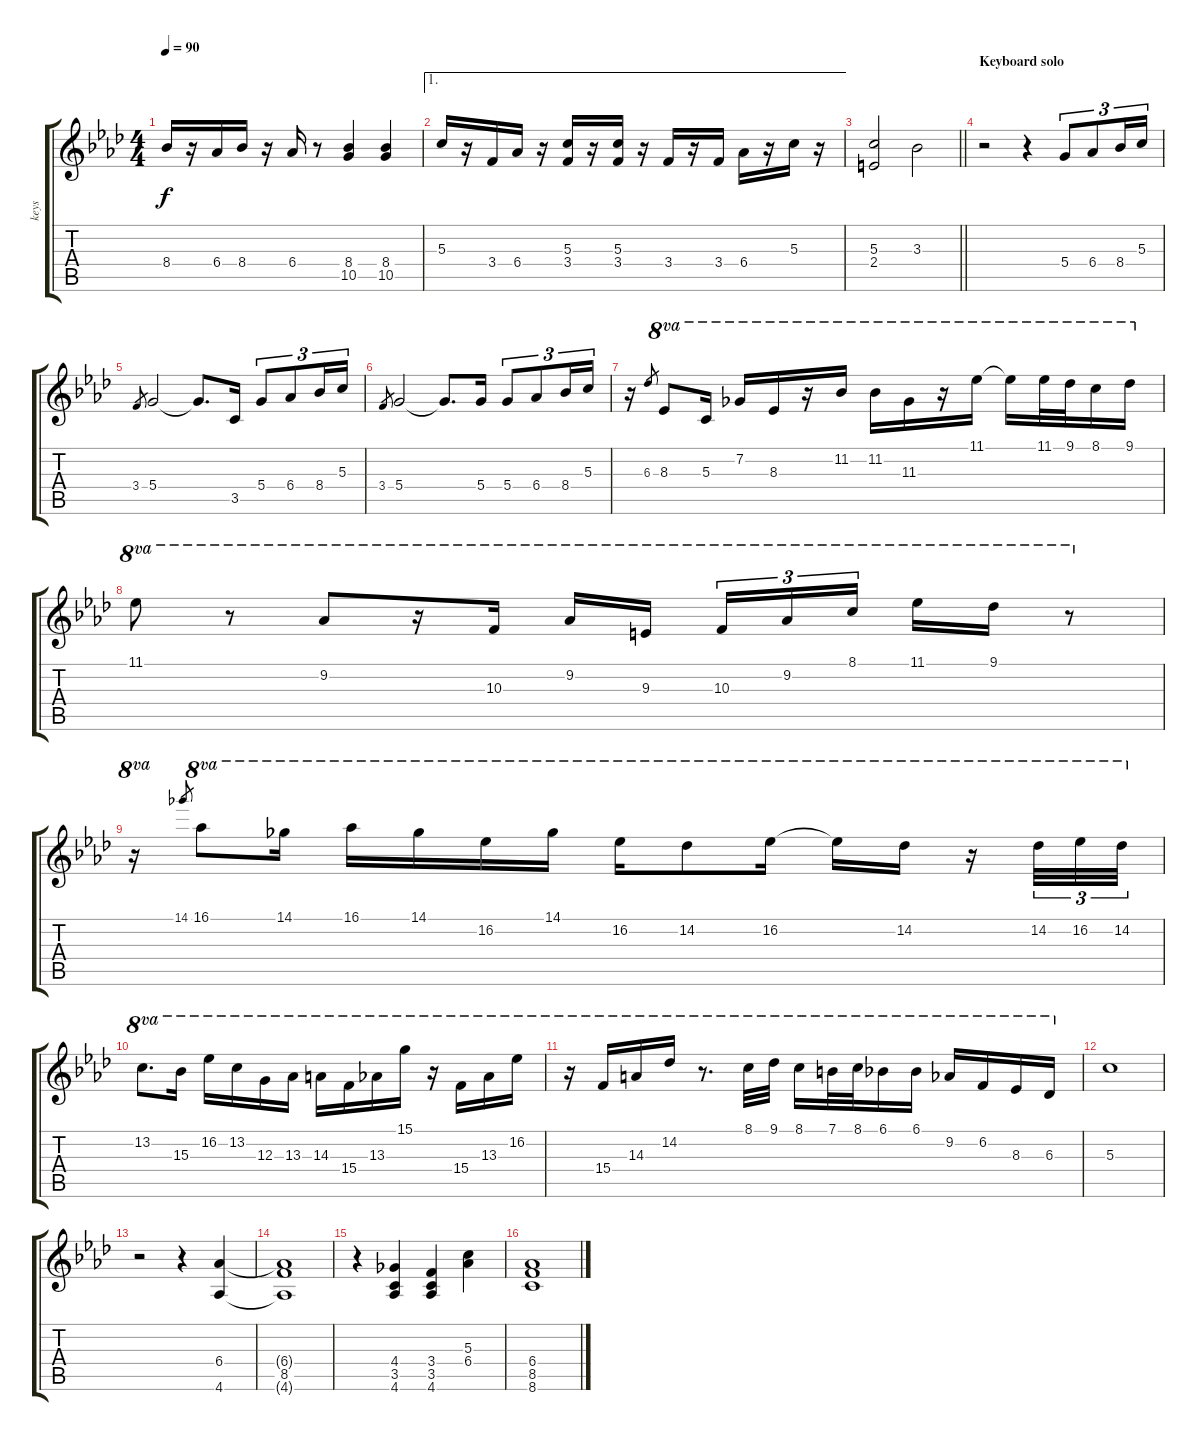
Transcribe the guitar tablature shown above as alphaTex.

\track ("keys" "keys") {instrument electricguitarjazz}
\staff {score tabs}
\tuning (E4 B3 G3 D3 A2 E2) {hide}
\ts (4 4)
\tempo 90
\clef g2
\ks ab
8.4.16{dy f} r.16 6.4.16 8.4.16 r.16 6.4.16 r.8 (8.4 10.5).4 (8.4 10.5).4 |
\ae 1
5.3.16 r.16 3.4.16 6.4.16 r.16 (5.3 3.4).16 r.16 (5.3 3.4).16 r.16 3.4.16 r.16 3.4.16 6.4.16 r.16 5.3.16 r.16 |
\barLineRight lightlight
(5.3 2.4).2 3.3.2 |
\section ("" "Keyboard solo")
r.2 r.4 5.4.8{tu (3 2)} 6.4.8{tu (3 2)} 8.4.16{tu (3 2)} 5.3.16{tu (3 2)} |
3.4.8{gr} 5.4.2 5.4{t}.8{d} 3.5.16 5.4.8{tu (3 2)} 6.4.8{tu (3 2)} 8.4.16{tu (3 2)} 5.3.16{tu (3 2)} |
3.4.8{gr} 5.4.2 5.4{t}.8{d} 5.4.16 5.4.8{tu (3 2)} 6.4.8{tu (3 2)} 8.4.16{tu (3 2)} 5.3.16{tu (3 2)} |
r.16 6.3.8{gr} 8.3.8{ot 8va} 5.3.16{ot 8va} 7.2.16{ot 8va} 8.3.16{ot 8va} r.16{ot 8va} 11.2.16{ot 8va} 11.2.16{ot 8va} 11.3.16{ot 8va} r.16{ot 8va} 11.1.16{ot 8va} 11.1{t}.16{ot 8va} 11.1.32{ot 8va} 9.1.32{ot 8va} 8.1.16{ot 8va} 9.1.16{ot 8va} |
11.1.8{ot 8va} r.8{ot 8va} 9.2.8{ot 8va} r.16{ot 8va} 10.3.16{ot 8va} 9.2.16{ot 8va} 9.3.16{ot 8va beam splitsecondary} 10.3.16{tu (3 2) ot 8va} 9.2.16{tu (3 2) ot 8va} 8.1.16{tu (3 2) ot 8va} 11.1.16{ot 8va} 9.1.16{ot 8va} r.8{ot 8va} |
r.16{ot 8va} 14.1.8{gr} 16.1.8{ot 8va} 14.1.16{ot 8va} 16.1.16{ot 8va} 14.1.16{ot 8va} 16.2.16{ot 8va} 14.1.16{ot 8va} 16.2.16{ot 8va} 14.2.8{ot 8va} 16.2.16{ot 8va} 16.2{t}.16{ot 8va} 14.2.16{ot 8va} r.16{ot 8va} 14.2.32{tu (3 2) ot 8va} 16.2.32{tu (3 2) ot 8va} 14.2.32{tu (3 2) ot 8va} |
13.2.8{d ot 8va} 15.3.16{ot 8va} 16.2.16{ot 8va} 13.2.16{ot 8va} 12.3.16{ot 8va} 13.3.16{ot 8va} 14.3.16{ot 8va} 15.4.16{ot 8va} 13.3.16{ot 8va} 15.1.16{ot 8va} r.16{ot 8va} 15.4.16{ot 8va} 13.3.16{ot 8va} 16.2.16{ot 8va} |
r.16{ot 8va} 15.4.16{ot 8va} 14.3.16{ot 8va} 14.2.16{ot 8va} r.8{d ot 8va} 8.1.32{ot 8va} 9.1.32{ot 8va} 8.1.16{ot 8va} 7.1.32{ot 8va} 8.1.32{ot 8va} 6.1.16{ot 8va} 6.1.16{ot 8va} 9.2.16{ot 8va} 6.2.16{ot 8va} 8.3.16{ot 8va} 6.3.16{ot 8va} |
5.3.1 |
r.2 r.4 (6.4 4.6).4 |
(6.4{t} 8.5 4.6{t}).1 |
r.4 (4.4 3.5 4.6).4 (3.4 3.5 4.6).4 (5.3 6.4).4 |
(6.4 8.5 8.6).1
